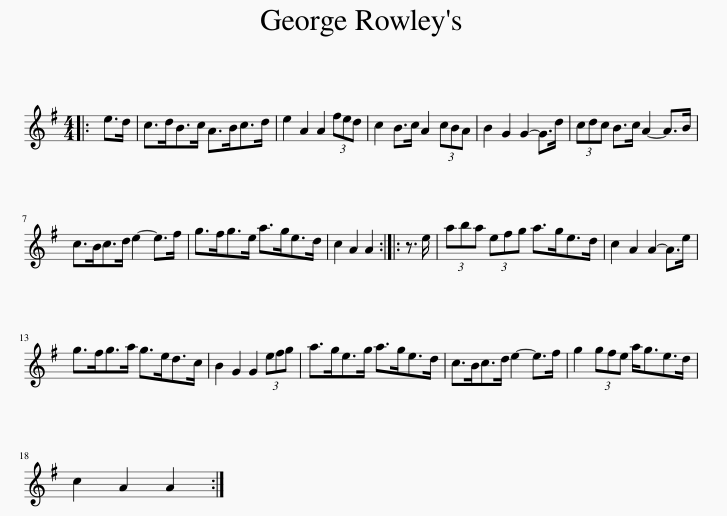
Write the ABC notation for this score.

X:1
L:1/8
M:4/4
I:linebreak $
K:G
V:1 treble
V:1
|: e>d | c>dB>c A>Bc>d | e2 A2 A2 (3fed | c2 B>c A2 (3cBA | B2 G2 G2- G>d | %5
 (3cdc B>c A2- A>B |$ c>Bc>d e2- e>f | g>fg>e a>ge>d | c2 A2 A2 :: z3/2 e/ | %10
 (3aba (3efg a>ge>d | c2 A2 A2- A>e |$ g>fg>a g>ed>c | B2 G2 G2 (3efg | a>ge>g a>ge>d | %15
 c>Bc>d e2- e>f | g2 (3gfe a<ge>d |$ c2 A2 A2 :| %18
